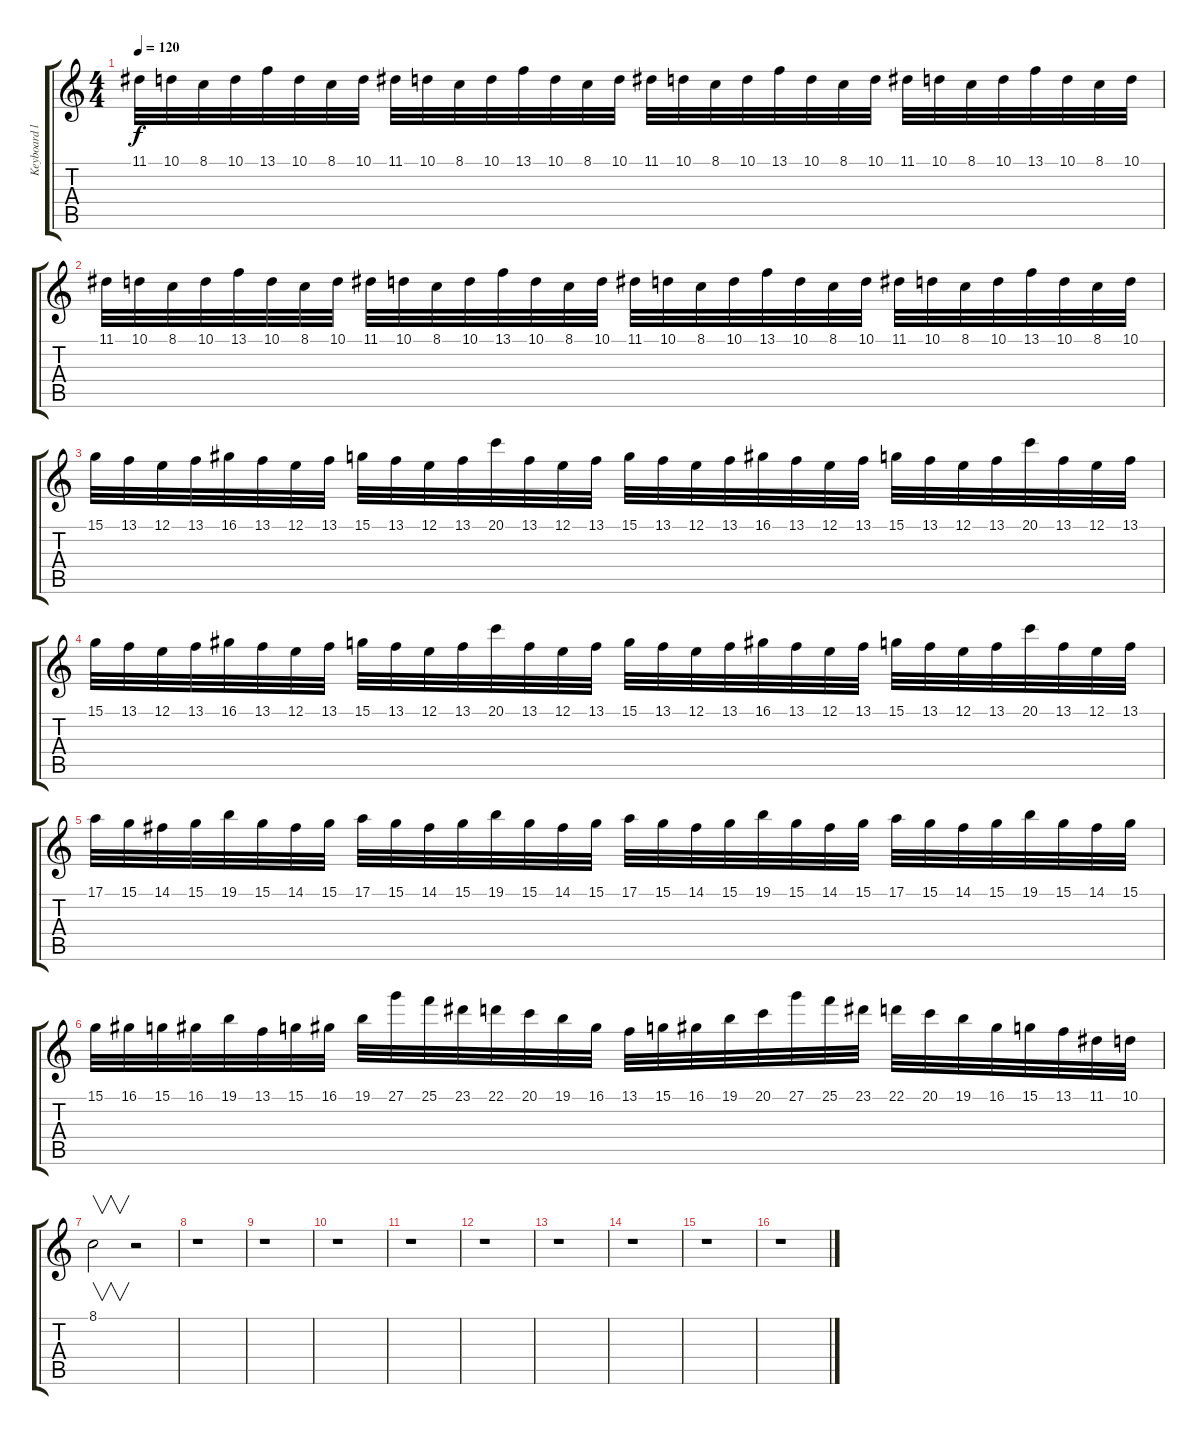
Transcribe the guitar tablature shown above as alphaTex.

\track ("Keyboard lead" "Keyboard l") {instrument lead1square}
\staff {score tabs}
\tuning (E4 B3 G3 D3 A2 E2) {hide}
\ts (4 4)
\tempo 120
\clef g2
\ks c
11.1.32{dy f} 10.1.32 8.1.32 10.1.32 13.1.32 10.1.32 8.1.32 10.1.32 11.1.32 10.1.32 8.1.32 10.1.32 13.1.32 10.1.32 8.1.32 10.1.32 11.1.32 10.1.32 8.1.32 10.1.32 13.1.32 10.1.32 8.1.32 10.1.32 11.1.32 10.1.32 8.1.32 10.1.32 13.1.32 10.1.32 8.1.32 10.1.32 |
11.1.32 10.1.32 8.1.32 10.1.32 13.1.32 10.1.32 8.1.32 10.1.32 11.1.32 10.1.32 8.1.32 10.1.32 13.1.32 10.1.32 8.1.32 10.1.32 11.1.32 10.1.32 8.1.32 10.1.32 13.1.32 10.1.32 8.1.32 10.1.32 11.1.32 10.1.32 8.1.32 10.1.32 13.1.32 10.1.32 8.1.32 10.1.32 |
15.1.32 13.1.32 12.1.32 13.1.32 16.1.32 13.1.32 12.1.32 13.1.32 15.1.32 13.1.32 12.1.32 13.1.32 20.1.32 13.1.32 12.1.32 13.1.32 15.1.32 13.1.32 12.1.32 13.1.32 16.1.32 13.1.32 12.1.32 13.1.32 15.1.32 13.1.32 12.1.32 13.1.32 20.1.32 13.1.32 12.1.32 13.1.32 |
15.1.32 13.1.32 12.1.32 13.1.32 16.1.32 13.1.32 12.1.32 13.1.32 15.1.32 13.1.32 12.1.32 13.1.32 20.1.32 13.1.32 12.1.32 13.1.32 15.1.32 13.1.32 12.1.32 13.1.32 16.1.32 13.1.32 12.1.32 13.1.32 15.1.32 13.1.32 12.1.32 13.1.32 20.1.32 13.1.32 12.1.32 13.1.32 |
17.1.32 15.1.32 14.1.32 15.1.32 19.1.32 15.1.32 14.1.32 15.1.32 17.1.32 15.1.32 14.1.32 15.1.32 19.1.32 15.1.32 14.1.32 15.1.32 17.1.32 15.1.32 14.1.32 15.1.32 19.1.32 15.1.32 14.1.32 15.1.32 17.1.32 15.1.32 14.1.32 15.1.32 19.1.32 15.1.32 14.1.32 15.1.32 |
15.1.32 16.1.32 15.1.32 16.1.32 19.1.32 13.1.32 15.1.32 16.1.32 19.1.32 27.1.32 25.1.32 23.1.32 22.1.32 20.1.32 19.1.32 16.1.32 13.1.32 15.1.32 16.1.32 19.1.32 20.1.32 27.1.32 25.1.32 23.1.32 22.1.32 20.1.32 19.1.32 16.1.32 15.1.32 13.1.32 11.1.32 10.1.32 |
8.1.2{v} r.2 |
r.1 |
r.1 |
r.1 |
r.1 |
r.1 |
r.1 |
r.1 |
r.1 |
r.1
